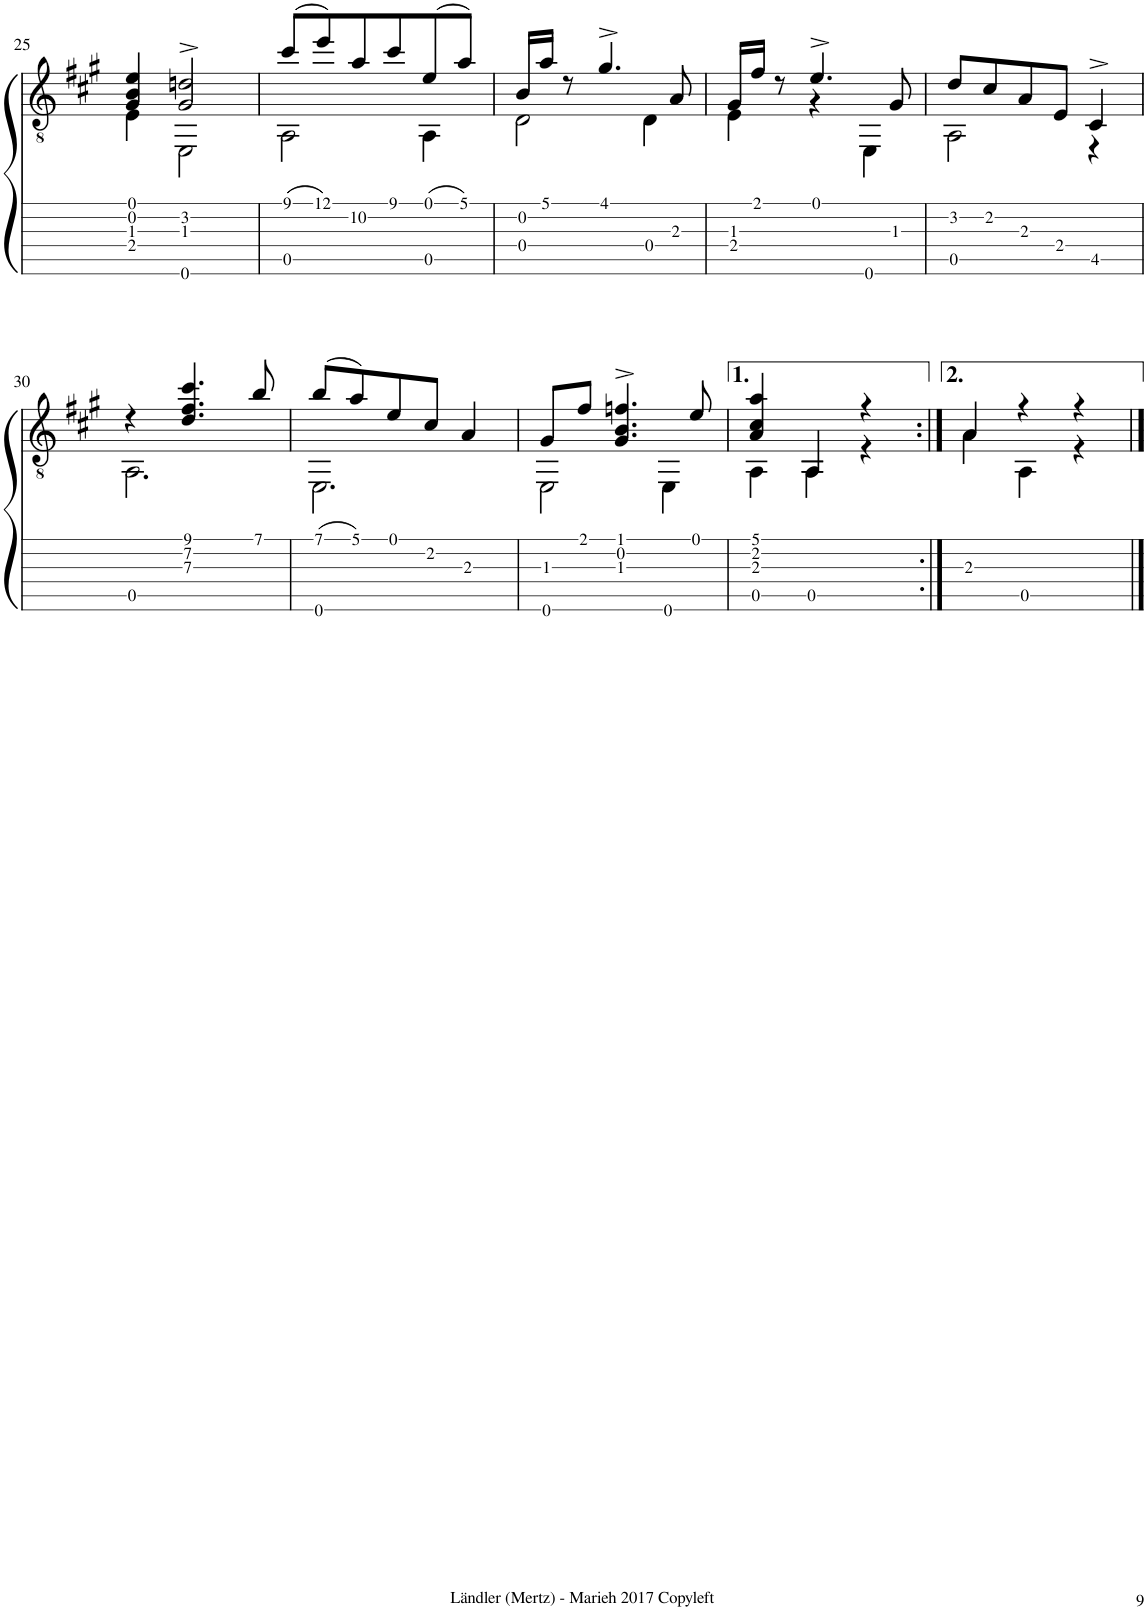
**kern	**kern
*part2	*part1
*staff2	*staff1
*I"Guitare classique [Tablature]	*I"Guitare classique
!!LO:PB:g=z
*	*clefGv2
*k[f#c#g#]	*k[f#c#g#]
*M3/4	*M3/4
=25	=25
*^	*^
4G# 4B 4e	4E	4G#/ 4B/ 4e/	4E\
2G# 2dn	2EE	2G#/^ 2dn/^	2EE\
=26	=26	=26	=26
(8cc#L	2AA	(8cc#/L	2AA\
8eeJ)	.	8ee/)	.
8aL	.	8a/	.
8cc#J	.	8cc#/	.
(8eL	4AA	(8e/	4AA\
8aJ)	.	8a/J)	.
=27	=27	=27	=27
16BLL	2D	16B/LL	2D\
16aJJ	.	16a/JJ	.
8r	.	8r	.
4.g#	.	4.g#^/	.
.	4D	.	4D\
8A	.	8A/	.
=28	=28	=28	=28
16G#LL	4E	16G#/LL	4E\
16f#JJ	.	16f#/JJ	.
8r	.	8r	.
4.e	4r	4.e^/	4r
.	4EE	.	4EE\
8G#	.	8G#/	.
=29	=29	=29	=29
8dL	2AA	8d/L	2AA\
8c#J	.	8c#/	.
8AL	.	8A/	.
8EJ	.	8E/J	.
4C#	4r	4C#^/	4r
!!LO:LB:g=z	!!
=30	=30	=30	=30
4r	2.AA	4r	2.AA\
4.d 4.f# 4.cc#	.	4.d/ 4.f#/ 4.cc#/	.
8b	.	8b/	.
=31	=31	=31	=31
(8bL	2.EE	(8b/L	2.EE\
8aJ)	.	8a/)	.
8eL	.	8e/	.
8c#J	.	8c#/J	.
4A	.	4A/	.
=32	=32	=32	=32
8G#L	2EE	8G#/L	2EE\
8f#J	.	8f#/J	.
4.G# 4.B 4.fn	.	4.G#/^ 4.B/^ 4.fn/^	.
.	4EE	.	4EE\
8e	.	8e/	.
=33	=33	=33	=33
4A 4c# 4a	4AA	4A/ 4c#/ 4a/	4AA\
4r	4AA	4AA/	4AA\
4r	4r	4r	4r
=34:|!	=34:|!	=34:|!	=34:|!
4r	4A	4A/	4A\
4r	4AA	4r	4AA\
4r	4r	4r	4r
*v	*v	*	*
*	*v	*v
==	==
*-	*-
